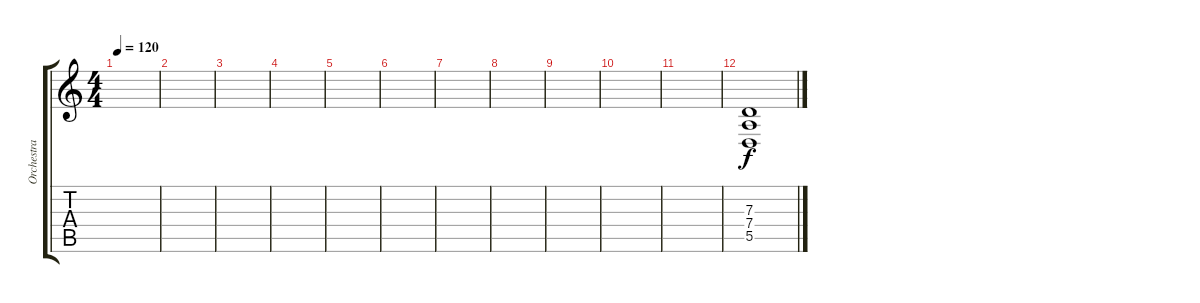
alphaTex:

\track ("Orchestra" "Orchestra") {instrument orchestrahit}
\staff {score tabs}
\tuning (E4 B3 G3 D3 A2 E2) {hide}
\ts (4 4)
\tempo 120
\clef g2
\ks c
|
|
|
|
|
|
|
|
|
|
|
(7.3 7.4 5.5).1
